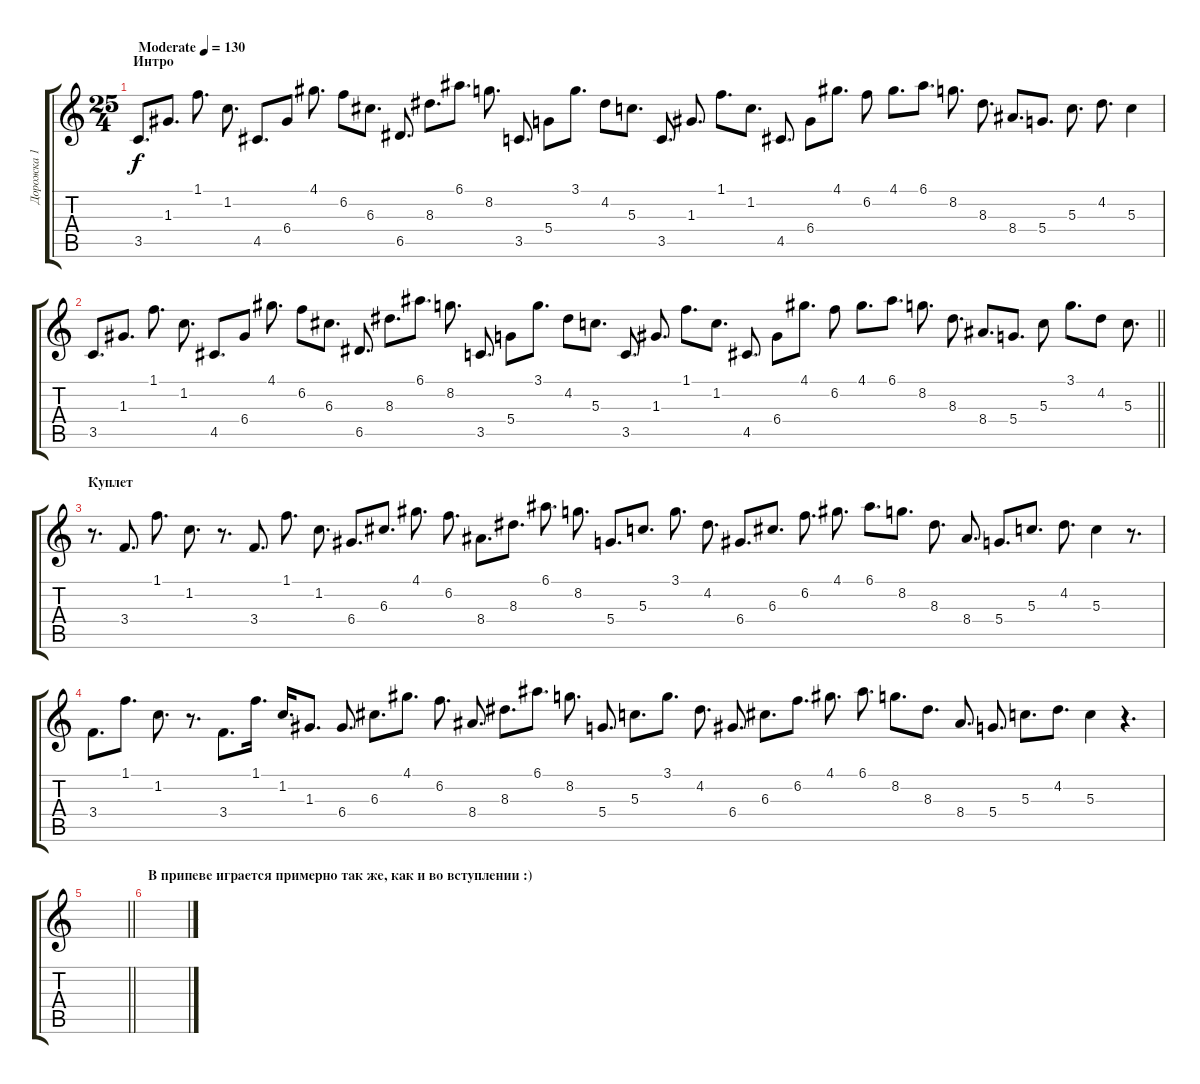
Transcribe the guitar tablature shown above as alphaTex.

\track ("Дорожка 1" "Дорожка 1") {instrument electricguitarclean}
\staff {score tabs}
\tuning (E4 B3 G3 D3 A2 E2) {hide}
\ts (25 4)
\section ("" "Интро")
\tempo (130 "Moderate")
\clef g2
\ks c
3.5.8{d dy f instrument electricguitarclean} 1.3.8{d} 1.1.8{d} 1.2.8{d} 4.5.8{d} 6.4.8 4.1.8{d} 6.2.8 6.3.8{d} 6.5.8{d} 8.3.8{d} 6.1.8{d} 8.2.8{d} 3.5.8{d} 5.4.8 3.1.8{d} 4.2.8 5.3.8{d} 3.5.8{d} 1.3.8{d} 1.1.8{d} 1.2.8{d} 4.5.8{d} 6.4.8 4.1.8{d} 6.2.8 4.1.8{d} 6.1.8{d} 8.2.8{d} 8.3.8{d} 8.4.8{d} 5.4.8{d} 5.3.8{d} 4.2.8{d} 5.3.4 |
\barLineRight lightlight
3.5.8{d} 1.3.8{d} 1.1.8{d} 1.2.8{d} 4.5.8{d} 6.4.8 4.1.8{d} 6.2.8 6.3.8{d} 6.5.8{d} 8.3.8{d} 6.1.8{d} 8.2.8{d} 3.5.8{d} 5.4.8 3.1.8{d} 4.2.8 5.3.8{d} 3.5.8{d} 1.3.8{d} 1.1.8{d} 1.2.8{d} 4.5.8{d} 6.4.8 4.1.8{d} 6.2.8 4.1.8{d} 6.1.8{d} 8.2.8{d} 8.3.8{d} 8.4.8{d} 5.4.8{d} 5.3.8 3.1.8{d} 4.2.8 5.3.8{d} |
\section ("" "Куплет")
r.8{d} 3.4.8{d} 1.1.8{d} 1.2.8{d} r.8{d} 3.4.8{d} 1.1.8{d} 1.2.8{d} 6.4.8{d} 6.3.8{d} 4.1.8{d} 6.2.8{d} 8.4.8{d} 8.3.8{d} 6.1.8{d} 8.2.8{d} 5.4.8{d} 5.3.8{d} 3.1.8{d} 4.2.8{d} 6.4.8{d} 6.3.8{d} 6.2.8{d} 4.1.8{d} 6.1.8{d} 8.2.8{d} 8.3.8{d} 8.4.8{d} 5.4.8{d} 5.3.8{d} 4.2.8{d} 5.3.4 r.8{d} |
3.4.8{d} 1.1.8{d} 1.2.8{d} r.8{d} 3.4.8{d} 1.1.16{d} 1.2.16{d} 1.3.8{d} 6.4.8{d} 6.3.8{d} 4.1.8{d} 6.2.8{d} 8.4.8{d} 8.3.8{d} 6.1.8{d} 8.2.8{d} 5.4.8{d} 5.3.8{d} 3.1.8{d} 4.2.8{d} 6.4.8{d} 6.3.8{d} 6.2.8{d} 4.1.8{d} 6.1.8{d} 8.2.8{d} 8.3.8{d} 8.4.8{d} 5.4.8{d} 5.3.8{d} 4.2.8{d} 5.3.4 r.4{d} |
\barLineRight lightlight
|
\section ("" "В припеве играется примерно так же, как и во вступлении :)")
